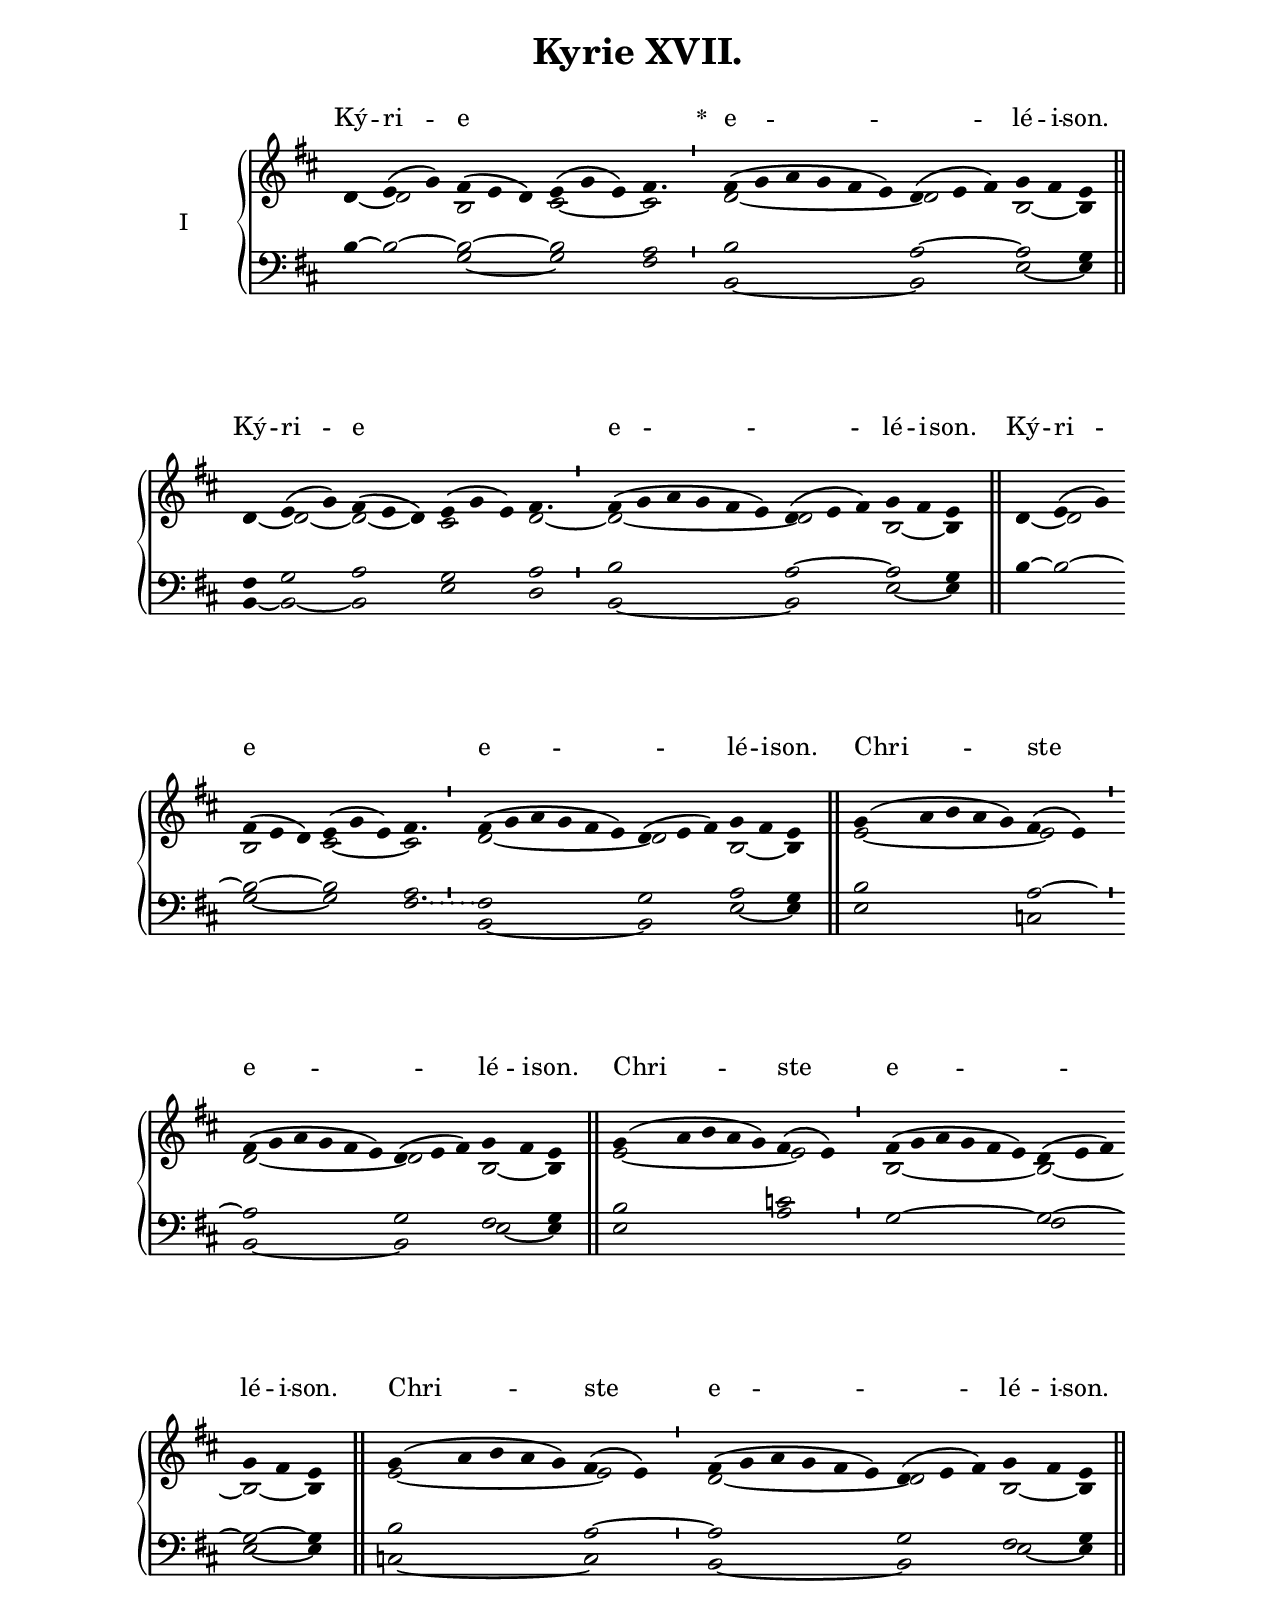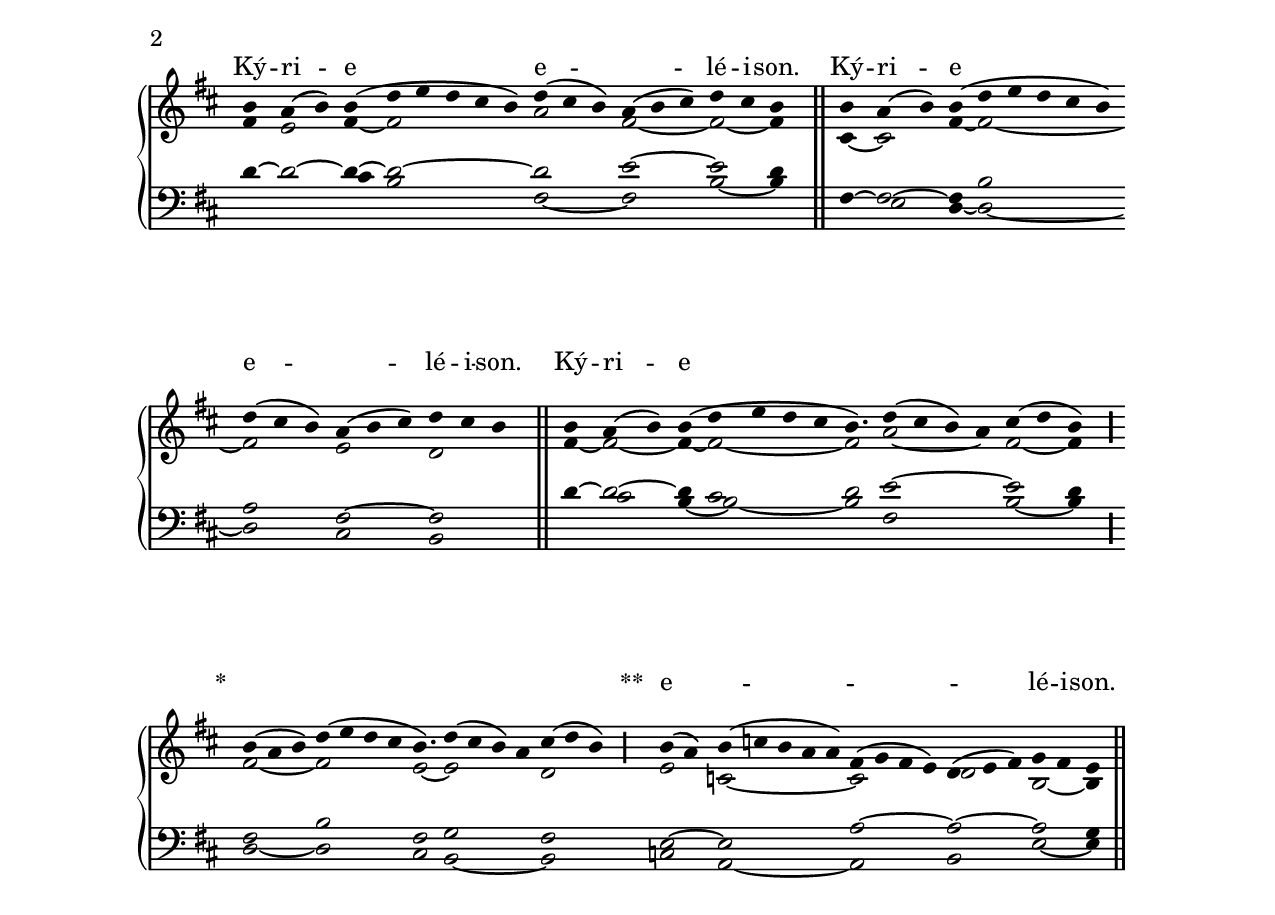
\version "2.18"
\include "gregorian.ly"
\include "noh2.ily"

%Page reference: page v.91
%(volume.page)

global = {
 \key e \dorian
 \cadenzaOn 
 \override Glissando #'thickness = #2.0
}

\header {
  title = \markup \center-column {"Kyrie XVII." \vspace #1 }
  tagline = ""
  composer = ""
}

\paper {
 #(include-special-characters)
  oddHeaderMarkup = \markup \fill-line {
    \line {}
    \center-column {
      \on-the-fly #first-page     " "
      \on-the-fly #not-first-page ""
    }
    \line { \on-the-fly #print-page-number-check-first \fromproperty #'page:page-number-string }
  }
  evenHeaderMarkup = \markup \fill-line {
    \line { \on-the-fly #print-page-number-check-first \fromproperty #'page:page-number-string }
    \center-column { "" }
    \line {}
  }
}

chantText = \lyricmode {
Ký -- ri -- e _ _ 
\set stanza = " * " e -- _ lé -- i -- son. 
Ký -- ri -- e _ _ e -- _ lé -- i -- son. 
Ký -- ri -- e _ _ e -- _ lé -- i -- son. 
Chri -- ste e -- _ lé -- i -- son. 
Chri -- ste e -- _ lé -- i -- son. 
Chri -- ste e -- _ lé -- i -- son. 
Ký -- ri -- e e -- _ lé -- i -- son. 
Ký -- ri -- e e -- _ lé -- i -- son. 
Ký -- ri -- e _ _ _ 
\set stanza = " * " 
_ _ _ _ _ 
\set stanza = " ** "  
e -- _ _ _ lé -- i -- son. }

chantMusic = {
\tieDown   d'4 e'4 ( g'4) fis'4 ( e'4 d'4) e'4 ( g'4 e'4) fis'4. \divisioMinima
 fis'4 ( g'4 a'4 g'4 fis'4 e'4) d'4 ( e'4 fis'4) g'4 fis'4 e'4 \finalis
 \forceBreak
 d'4 e'4 ( g'4) fis'4 ( e'4 d'4) e'4 ( g'4 e'4) fis'4. \divisioMinima
 fis'4 ( g'4 a'4 g'4 fis'4 e'4) d'4 ( e'4 fis'4) g'4 fis'4 e'4 \finalis
 d'4 e'4 ( g'4) \forceBreak
 fis'4 ( e'4 d'4) e'4 ( g'4 e'4) fis'4. \divisioMinima
 fis'4 ( g'4 a'4 g'4 fis'4 e'4) d'4 ( e'4 fis'4) g'4 fis'4 e'4 \finalis
 g'4 ( a'4 b'4 a'4 g'4) fis'4 ( e'4) \divisioMinima
 \forceBreak
 fis'4 ( g'4 a'4 g'4 fis'4 e'4) d'4 ( e'4 fis'4) g'4 fis'4 e'4 \finalis
 g'4 ( a'4 b'4 a'4 g'4) fis'4 ( e'4) \divisioMinima
 fis'4 ( g'4 a'4 g'4 fis'4 e'4) d'4 ( e'4 fis'4) \forceBreak
 g'4 fis'4 e'4 \finalis
 g'4 ( a'4 b'4 a'4 g'4) fis'4 ( e'4) \divisioMinima
 fis'4 ( g'4 a'4 g'4 fis'4 e'4) d'4 ( e'4 fis'4) g'4 fis'4 e'4 \finalis
 \forceBreak
 b'4 a'4 ( b'4) b'4 ( d''4 e''4 d''4 cis''4 b'4) d''4 ( cis''4 b'4) a'4 ( b'4 cis''4) d''4 cis''4 b'4 \finalis
 b'4 a'4 ( b'4) b'4 ( d''4 e''4 d''4 cis''4 b'4) \forceBreak
 d''4 ( cis''4 b'4) a'4 ( b'4 cis''4) d''4 cis''4 b'4 \finalis
 b'4 a'4 ( b'4) b'4 ( d''4 e''4 d''4 cis''4 b'4.) d''4 ( cis''4 b'4) a'4 cis''4 ( d''4 b'4) \divisioMaior
 \forceBreak
 b'4 ( a'4 b'4) d''4 ( e''4 d''4 cis''4 b'4.) d''4 ( cis''4 b'4) a'4 cis''4 ( d''4 b'4) \divisioMaior
  b'4 ( a'4) b'4 ( c''4 b'4 a'4 a'4) fis'4 ( g'4 fis'4 e'4) d'4 ( e'4 fis'4) g'4 fis'4 e'4 \finalis

}

altoMusic = {
d'4 ~ d'2 b2*3/2 cis'2*3/2 ~ cis'2*3/4 \divisioMinima
d'2*6/2 ~ d'2*3/2 b2 ~ b4 \finalis
d'4 ~ d'2 ~ d'2 ~ d'4 cis'2*3/2 d'2*3/4 ~ \divisioMinima
d'2*6/2 ~ d'2*3/2 b2 ~ b4 \finalis
d'4 ~ d'2 b2*3/2 cis'2*3/2 ~ cis'2*3/4 \divisioMinima
d'2*6/2 ~ d'2*3/2 b2 ~ b4 \finalis
e'2*5/2 ~ e'2 \divisioMinima
d'2*6/2 ~ d'2*3/2 b2 ~ b4 \finalis
e'2*5/2 ~ e'2 \divisioMinima
b2*6/2 ~ b2*3/2 ~ b2 ~ b4 \finalis
e'2*5/2 ~ e'2 \divisioMinima
d'2*6/2 ~ d'2*3/2 b2 ~ b4 \finalis
fis'4 e'2 fis'4 ~ fis'2*5/2 a'2*3/2 fis'2*3/2 ~ fis'2 ~ fis'4 \finalis
cis'4 ~ cis'2 fis'4 ~ fis'2*5/2 ~ fis'2*3/2 e'2*3/2 d'2*3/2 \finalis
fis'4 ~ fis'2 ~ fis'4 ~ fis'2*4/2 ~ fis'2*3/4 a'2*3/2 ~ a'4 fis'2 ~ fis'4 \divisioMaior
fis'2*3/2 ~ fis'2*4/2 e'2*3/4 ~ e'2*4/2 d'2*3/2 e'2 c'2*5/2 ~ c'2*4/2 d'2*3/2 b2 ~ b4 \finalis
}

tenorMusic = {
b4 ~ b2 ~ b2*3/2 ~ b2*3/2 a2*3/4 \divisioMinima
b2*6/2 a2*3/2 ~ a2 g4 \finalis
fis4 g2 a2*3/2 g2*3/2 a2*3/4 \divisioMinima
b2*6/2 a2*3/2 ~ a2 g4 \finalis
b4 ~ b2 ~ b2*3/2 ~ b2*3/2 a2*3/4 \divisioMinima
fis2*6/2 g2*3/2 a2 g4 \finalis
b2*5/2 a2 ~ \divisioMinima
a2*6/2 g2*3/2 fis2 g4 \finalis
b2*5/2 c'2 \divisioMinima
g2*6/2 ~ g2*3/2 ~ g2 ~ g4 \finalis
b2*5/2 a2 ~ \divisioMinima
a2*6/2 g2*3/2 fis2 g4 \finalis
d'4 ~ d'2 ~ d'4 ~ d'2*5/2 ~ d'2*3/2 e'2*3/2 ~ e'2 d'4 \finalis
fis4 ~ fis2 ~ fis4 b2*5/2 a2*3/2 fis2*3/2 ~ fis2*3/2 \finalis
d'4 ~ d'2 ~ d'4 cis'2*4/2 d'2*3/4 e'2*4/2 ~ e'2 d'4 \divisioMaior
fis2*3/2 b2*4/2 fis2*3/4 g2*4/2 fis2*3/2 e2 ~ e2*5/2 a2*4/2 ~ a2*3/2 ~ a2 g4 \finalis
}

bassMusic = {
r2*3/2 g2*3/2 ~ g2*3/2 fis2*3/4 \divisioMinima
b,2*6/2 ~ b,2*3/2 e2 ~ e4 \finalis
b,4 ~ b,2 ~ b,2*3/2 e2*3/2 d2*3/4 \divisioMinima
b,2*6/2 ~ b,2*3/2 e2 ~ e4 \finalis
r2*3/2 g2*3/2 ~ g2*3/2 fis2*3/4 \divisioMinima
b,2*6/2 ~ b,2*3/2 e2 ~ e4 \finalis
e2*5/2 c2 \divisioMinima
b,2*6/2 ~ b,2*3/2 e2 ~ e4 \finalis
e2*5/2 a2 \divisioMinima
r2*6/2 fis2*3/2 e2 ~ e4 \finalis
c2*5/2 ~ c2 \divisioMinima
b,2*6/2 ~ b,2*3/2 e2 ~ e4 \finalis
r2*3/2 cis'4 b2*5/2 fis2*3/2 ~ fis2*3/2 b2 ~ b4 \finalis
r4 e2 d4 ~ d2*5/2 ~ d2*3/2 cis2*3/2 b,2*3/2 \finalis
r4 cis'2 b4 ~ b2*4/2 ~ b2*3/4 fis2*4/2 b2 ~ b4 \divisioMaior
d2*3/2 ~ d2*4/2 cis2*3/4 b,2*4/2 ~ b,2*3/2 c2 a,2*5/2 ~ a,2*4/2 b,2*3/2 e2 ~ e4 \finalis
}

voiceLines = {
\voiceLineStyle


s2*54/2
\allowVoiceLineBreak
\voiceLine "down" "down" fis4. fis2*1/2


}

\score{
  <<
    \new GrandStaff <<
      \set GrandStaff.autoBeaming = ##f
      \set GrandStaff.instrumentName = \markup \center-column {
        "I"
      }
      \new Staff = up <<
        \new Voice = "chant" {
          \voiceOne \global \chantMusic
        }
        \new Voice {
          \voiceTwo \global \altoMusic
        }
      >>

      \new Staff = down <<
        \clef bass
        \new Voice {
          \voiceOne \global \tenorMusic
        }
        \new Voice {
          \voiceTwo \global \bassMusic
        }
	\new Voice {
        \voiceThree \global \voiceLines
        }
      >>
    >>
    \new Lyrics \lyricsto chant {
      \chantText
    }
  >>
  \layout{
  }
  \midi{
    \tempo 4 = 125
  }
}
